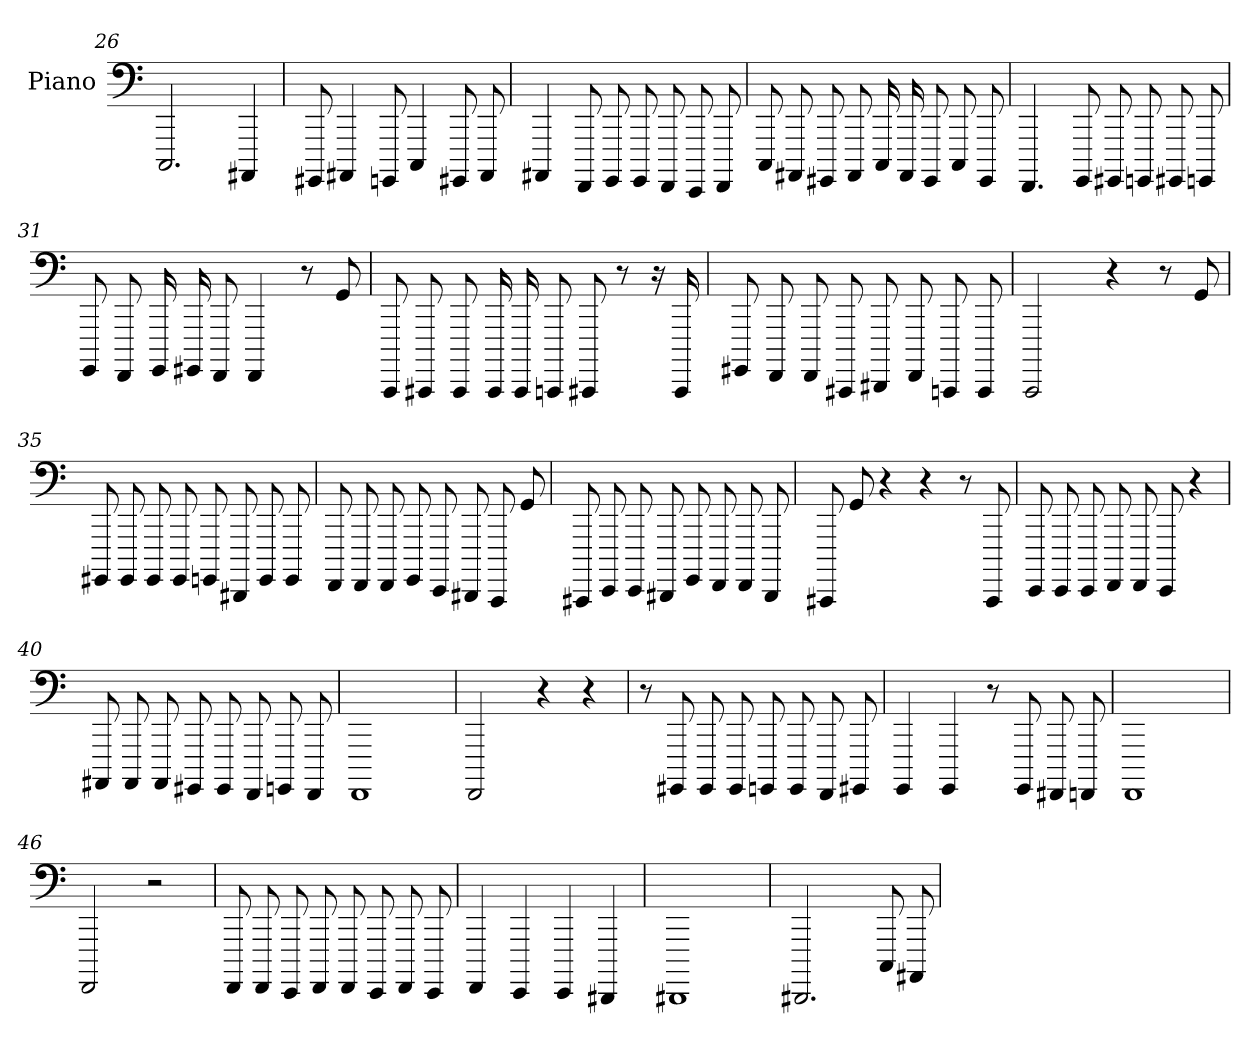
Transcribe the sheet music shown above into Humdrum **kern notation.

**kern
*part1
*staff1
*I"Piano
*I'Pno.
=26
2.CCC
4AAAA#
=27
8GGGG#
4AAAA#
8GGGG
4CCC
8GGGG#
8AAAA#
=28
4AAAA#
8FFFF
8GGGG
8GGGG
8FFFF
8EEEE
8FFFF
=29
8CCC
8AAAA#
8GGGG#
8AAAA#
16CCC
16AAAA#
8GGGG#
8CCC
8GGGG#
=30
4.FFFF
8GGGG
8GGGG#
8GGGG
8GGGG#
8GGGG
=31
8GGGG
8FFFF
16GGGG
16GGGG#
8FFFF
4FFFF
8r
8AAAAA#
=32
8CCCC
8CCCC#
8CCCC#
16CCCC#
16CCCC#
8CCCC
8CCCC#
8r
16r
16CCCC#
=33
8GGGG#
8FFFF
8FFFF
8CCCC#
8DDDD#
8FFFF
8CCCC
8CCCC
=34
2CCCC
4r
8r
8GGGGG#
=35
8GGGG#
8GGGG#
8GGGG#
8GGGG#
8GGGG
8DDDD#
8GGGG
8GGGG
=36
8FFFF
8FFFF
8FFFF
8GGGG
8EEEE
8DDDD#
8CCCC
8AAAAA#
=37
8CCCC#
8EEEE
8EEEE
8DDDD#
8GGGG
8FFFF
8FFFF
8DDDD#
=38
8CCCC#
8GGGGG#
4r
4r
8r
8CCCC#
=39
8EEEE
8EEEE
8EEEE
8FFFF
8FFFF
8EEEE
4r
=40
8AAAA#
8AAAA#
8AAAA#
8GGGG#
8GGGG#
8FFFF
8GGGG
8FFFF
=41
1FFFF
=42
2FFFF
4r
4r
=43
8r
8GGGG#
8GGGG#
8GGGG#
8GGGG
8GGGG
8FFFF
8GGGG#
=44
4GGGG
4GGGG
8r
8GGGG
8FFFF#
8FFFF
=45
1FFFF
=46
2FFFF
2r
=47
8FFFF
8FFFF
8EEEE
8FFFF
8FFFF
8EEEE
8FFFF
8EEEE
=48
4FFFF
4EEEE
4EEEE
4DDDD#
=49
1DDDD#
=50
2.DDDD#
8CCC
8AAAA#
=
*-
